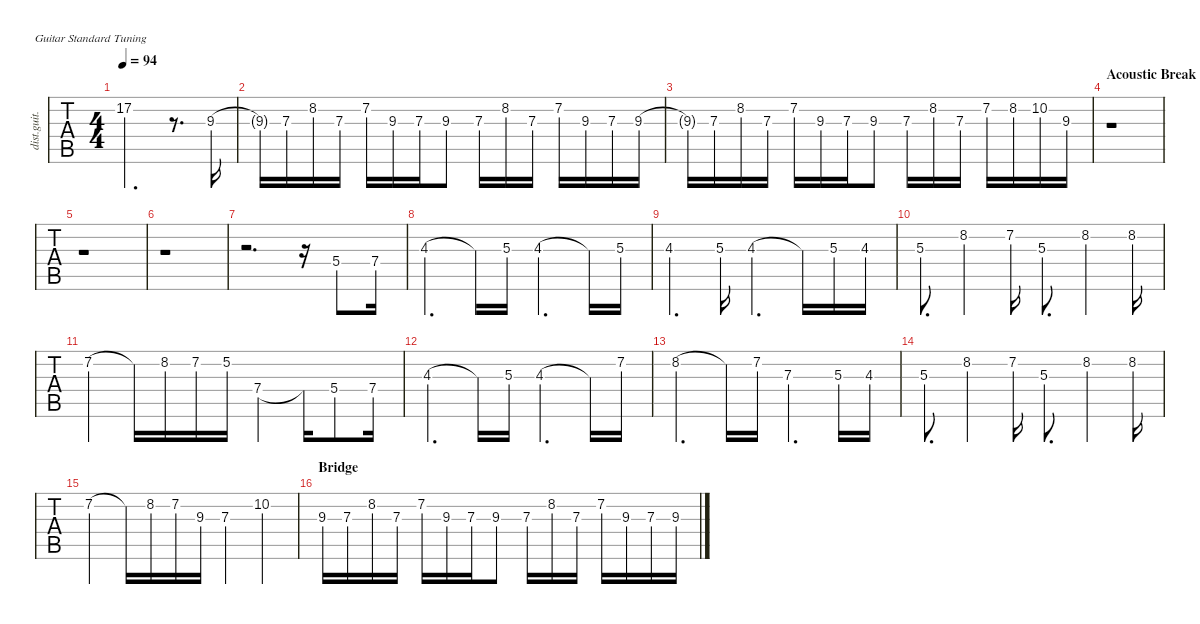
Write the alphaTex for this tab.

\defaultSystemsLayout 4
\hideDynamics
\bracketExtendMode nobrackets
\track ("Lead Guitar 1" "dist.guit.") {instrument distortionguitar}
\staff {tabs}
\tuning (E4 B3 G3 D3 A2 E2)
\ts (4 4)
\tempo 94
\clef g2
\ks c
17.2{t}.2{d dy f} r.8{d} 9.3.16 |
9.3{t}.16 7.3.16 8.2.16 7.3.16 7.2{acc #}.16 9.3.16 7.3.16 9.3.8 7.3.16 8.2.16 7.3.16 7.2{acc #}.16 9.3.16 7.3.16 9.3.16 |
9.3{t}.16 7.3.16 8.2.16 7.3.16 7.2{acc #}.16 9.3.16 7.3.16 9.3.8 7.3.16 8.2.16 7.3.16 7.2{acc #}.16 8.2.16 10.2.16 9.3.16 |
\section ("" "Acoustic Break")
r.1 |
r.1 |
r.1 |
r.2{d} r.16 5.4.8 7.4.16 |
4.3.4{d} 4.3{t}.16 5.3.16 4.3.4{d} 4.3{t}.16 5.3.16 |
4.3.4{d} 5.3.16 4.3.4{d} 4.3{t}.16 5.3.16 4.3.16 |
5.3.8{d} 8.2.4 7.2{acc #}.16 5.3.8{d} 8.2.4 8.2.16 |
7.2{acc #}.4 7.2{t acc #}.16 8.2.16 7.2{acc #}.16 5.2.16 7.4.4 7.4{t}.16 5.4.8 7.4.16 |
4.3.4{d} 4.3{t}.16 5.3.16 4.3.4{d} 4.3{t}.16 7.2{acc #}.16 |
8.2.4{d} 8.2{t}.16 7.2{acc #}.16 7.3.4{d} 5.3.16 4.3.16 |
5.3.8{d} 8.2.4 7.2{acc #}.16 5.3.8{d} 8.2.4 8.2.16 |
7.2{acc #}.4 7.2{t acc #}.16 8.2.16 7.2{acc #}.16 9.3.16 7.3.4 10.2.4 |
\section ("" "Bridge")
9.3.16 7.3.16 8.2.16 7.3.16 7.2{acc #}.16 9.3.16 7.3.16 9.3.8 7.3.16 8.2.16 7.3.16 7.2{acc #}.16 9.3.16 7.3.16 9.3.16
